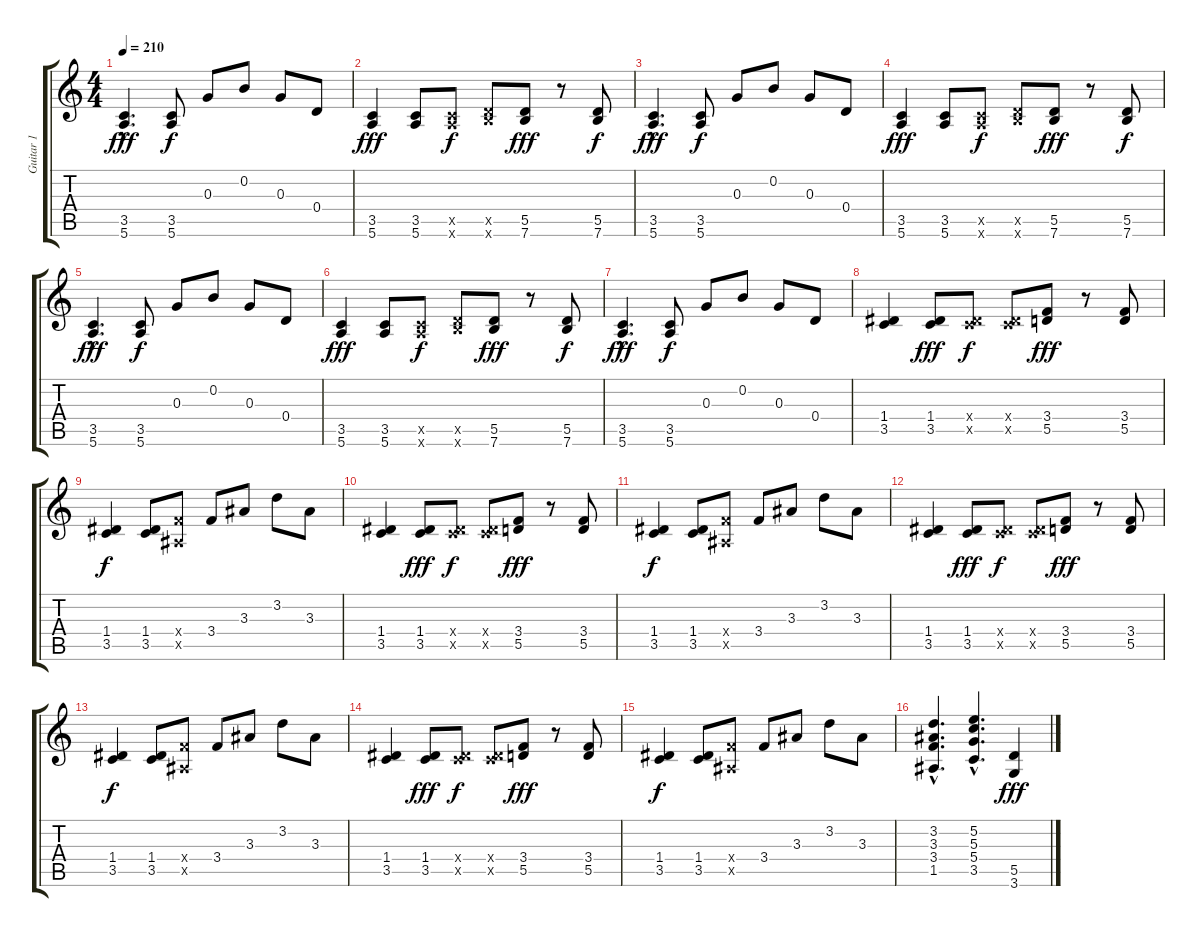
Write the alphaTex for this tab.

\track ("Guitar 1" "Guitar 1") {instrument distortionguitar}
\staff {score tabs}
\tuning (E4 B3 G3 D3 A2 E2) {hide}
\ts (4 4)
\tempo 210
\clef g2
\ks c
(3.5{hac} 5.6{hac}).4{d dy fff} (3.5 5.6).8{dy f} 0.3.8 0.2.8 0.3.8 0.4.8 |
(3.5 5.6).4{dy fff} (3.5 5.6).8 (3.5{x} 5.6{x}).8{dy f} (5.5{x} 7.6{x}).8 (5.5 7.6).8{dy fff} r.8 (5.5 7.6).8{dy f} |
(3.5{hac} 5.6{hac}).4{d dy fff} (3.5 5.6).8{dy f} 0.3.8 0.2.8 0.3.8 0.4.8 |
(3.5 5.6).4{dy fff} (3.5 5.6).8 (3.5{x} 5.6{x}).8{dy f} (5.5{x} 7.6{x}).8 (5.5 7.6).8{dy fff} r.8 (5.5 7.6).8{dy f} |
(3.5{hac} 5.6{hac}).4{d dy fff} (3.5 5.6).8{dy f} 0.3.8 0.2.8 0.3.8 0.4.8 |
(3.5 5.6).4{dy fff} (3.5 5.6).8 (3.5{x} 5.6{x}).8{dy f} (5.5{x} 7.6{x}).8 (5.5 7.6).8{dy fff} r.8 (5.5 7.6).8{dy f} |
(3.5{hac} 5.6{hac}).4{d dy fff} (3.5 5.6).8{dy f} 0.3.8 0.2.8 0.3.8 0.4.8 |
(1.4 3.5).4 (1.4 3.5).8{dy fff} (1.4{x} 3.5{x}).8{dy f} (1.4{x} 3.5{x}).8 (3.4 5.5).8{dy fff} r.8 (3.4 5.5).8 |
(1.4 3.5).4{dy f} (1.4 3.5).8 (3.4{x} 1.5{x}).8 3.4.8 3.3.8 3.2.8 3.3.8 |
(1.4 3.5).4 (1.4 3.5).8{dy fff} (1.4{x} 3.5{x}).8{dy f} (1.4{x} 3.5{x}).8 (3.4 5.5).8{dy fff} r.8 (3.4 5.5).8 |
(1.4 3.5).4{dy f} (1.4 3.5).8 (3.4{x} 1.5{x}).8 3.4.8 3.3.8 3.2.8 3.3.8 |
(1.4 3.5).4 (1.4 3.5).8{dy fff} (1.4{x} 3.5{x}).8{dy f} (1.4{x} 3.5{x}).8 (3.4 5.5).8{dy fff} r.8 (3.4 5.5).8 |
(1.4 3.5).4{dy f} (1.4 3.5).8 (3.4{x} 1.5{x}).8 3.4.8 3.3.8 3.2.8 3.3.8 |
(1.4 3.5).4 (1.4 3.5).8{dy fff} (1.4{x} 3.5{x}).8{dy f} (1.4{x} 3.5{x}).8 (3.4 5.5).8{dy fff} r.8 (3.4 5.5).8 |
(1.4 3.5).4{dy f} (1.4 3.5).8 (3.4{x} 1.5{x}).8 3.4.8 3.3.8 3.2.8 3.3.8 |
(3.2{hac} 3.3{hac} 3.4{hac} 1.5{hac}).4{d} (5.2{hac} 5.3{hac} 5.4{hac} 3.5{hac}).4{d} (5.5 3.6).4{dy fff}
